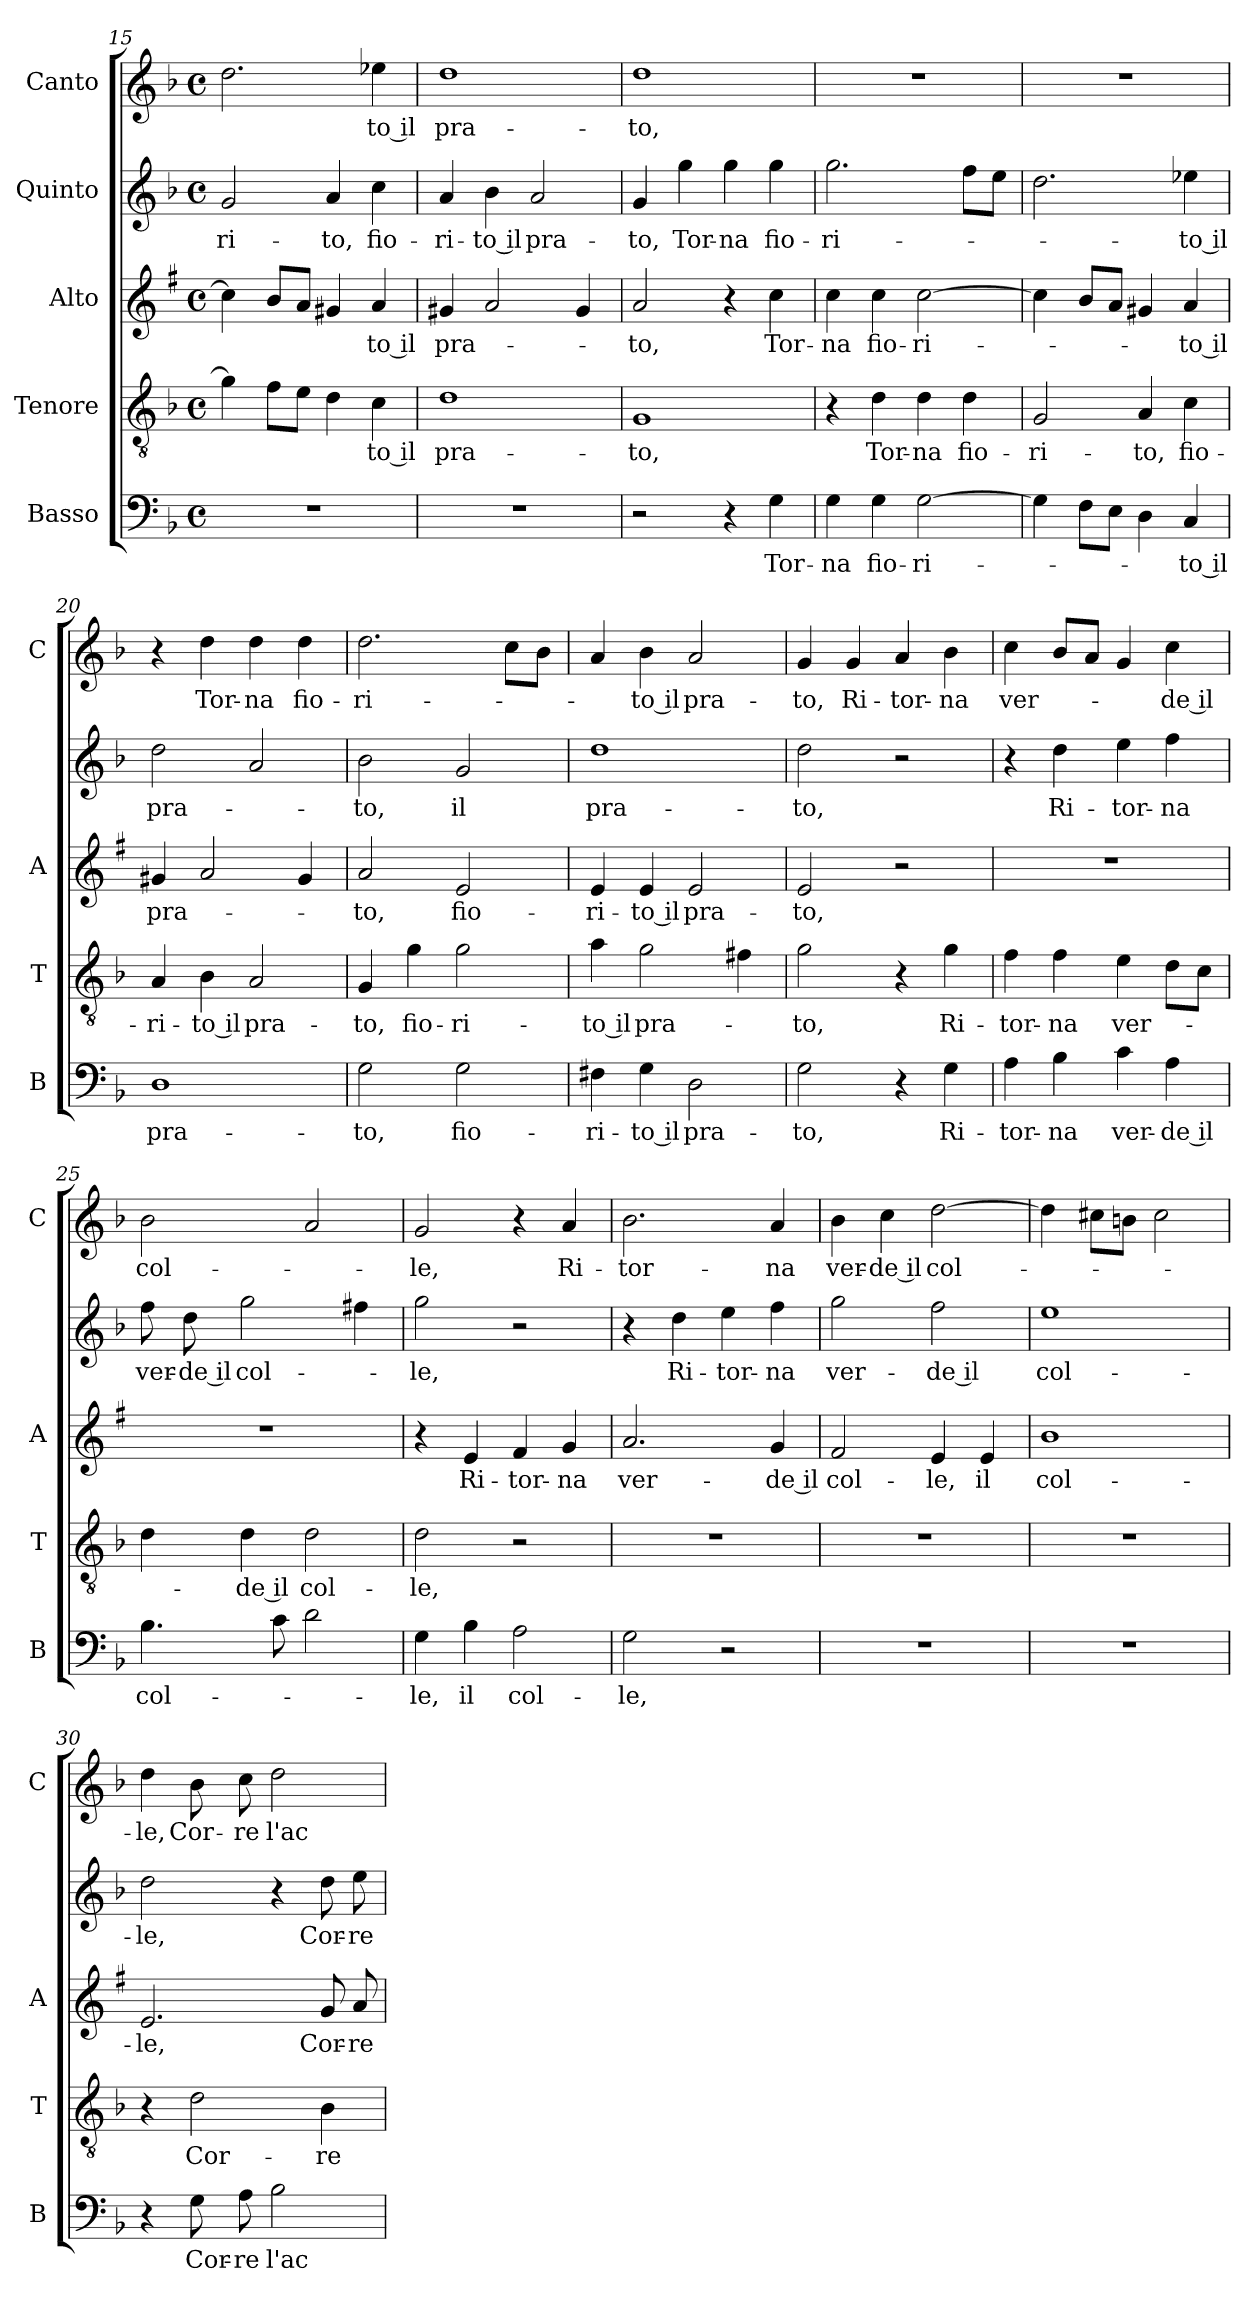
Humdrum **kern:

**kern	**text	**kern	**text	**kern	**text	**kern	**text	**kern	**text
*part5	*part5	*part4	*part4	*part3	*part3	*part2	*part2	*part1	*part1
*staff5	*staff5	*staff4	*staff4	*staff3	*staff3	*staff2	*staff2	*staff1	*staff1
*I"Basso	*	*I"Tenore	*	*I"Alto	*	*I"Quinto	*	*I"Canto	*
*I'B	*	*I'T	*	*I'A	*	*	*	*I'C	*
*clefF4	*	*clefGv2	*	*clefG2	*	*clefG2	*	*clefG2	*
*	*	*	*	*ITrd1c2	*	*	*	*	*
*k[b-]	*	*k[b-]	*	*k[b-]	*	*k[b-]	*	*k[b-]	*
*F:	*	*F:	*	*F:	*	*F:	*	*F:	*
*M4/4	*	*M4/4	*	*M4/4	*	*M4/4	*	*M4/4	*
*met(c)	*	*met(c)	*	*met(c)	*	*met(c)	*	*met(c)	*
=15	=15	=15	=15	=15	=15	=15	=15	=15	=15
!	!	!	!	!	!	!	!LO:LY:b	!	!
1r	.	4g\]	.	4b-\]	.	2g/	-ri-	2.dd\	.
.	.	8f\L	.	8a/L	.	.	.	.	.
.	.	8e\J	.	8g/J	.	.	.	.	.
!	!	!	!	!	!	!	!LO:LY:b	!	!
.	.	4d\	.	4f#X/	.	4a/	-to,	.	.
!	!	!	!LO:LY:b	!	!LO:LY:b	!	!LO:LY:b	!	!LO:LY:b
.	.	4c\	-to il	4g/	-to il	4cc\	fio-	4ee-X\	-to il
=16	=16	=16	=16	=16	=16	=16	=16	=16	=16
!	!	!	!LO:LY:b	!	!LO:LY:b	!	!LO:LY:b	!	!LO:LY:b
1r	.	1d	pra-	4f#X/	pra-	4a/	-ri-	1dd	pra-
!	!	!	!	!	!	!	!LO:LY:b	!	!
.	.	.	.	2g/	.	4b-\	-to il	.	.
!	!	!	!	!	!	!	!LO:LY:b	!	!
.	.	.	.	.	.	2a/	pra-	.	.
.	.	.	.	4f#/	.	.	.	.	.
=17	=17	=17	=17	=17	=17	=17	=17	=17	=17
!	!	!	!LO:LY:b	!	!LO:LY:b	!	!LO:LY:b	!	!LO:LY:b
2r	.	1G	-to,	2g/	-to,	4g/	-to,	1dd	-to,
!	!	!	!	!	!	!	!LO:LY:b	!	!
.	.	.	.	.	.	4gg\	Tor-	.	.
!	!	!	!	!	!	!	!LO:LY:b	!	!
4r	.	.	.	4r	.	4gg\	-na	.	.
!	!LO:LY:b	!	!	!	!LO:LY:b	!	!LO:LY:b	!	!
4G\	Tor-	.	.	4b-\	Tor-	4gg\	fio-	.	.
=18	=18	=18	=18	=18	=18	=18	=18	=18	=18
!	!LO:LY:b	!	!	!	!LO:LY:b	!	!LO:LY:b	!	!
4G\	-na	4r	.	4b-\	-na	2.gg\	-ri-	1r	.
!	!LO:LY:b	!	!LO:LY:b	!	!LO:LY:b	!	!	!	!
4G\	fio-	4d\	Tor-	4b-\	fio-	.	.	.	.
!	!LO:LY:b	!	!LO:LY:b	!	!LO:LY:b	!	!	!	!
[2G\	-ri-	4d\	-na	[2b-\	-ri-	.	.	.	.
!	!	!	!LO:LY:b	!	!	!	!	!	!
.	.	4d\	fio-	.	.	8ff\L	.	.	.
.	.	.	.	.	.	8ee\J	.	.	.
=19	=19	=19	=19	=19	=19	=19	=19	=19	=19
!	!	!	!LO:LY:b	!	!	!	!	!	!
4G\]	.	2G/	-ri-	4b-\]	.	2.dd\	.	1r	.
8F\L	.	.	.	8a/L	.	.	.	.	.
8E\J	.	.	.	8g/J	.	.	.	.	.
!	!	!	!LO:LY:b	!	!	!	!	!	!
4D\	.	4A/	-to,	4f#X/	.	.	.	.	.
!	!LO:LY:b	!	!LO:LY:b	!	!LO:LY:b	!	!LO:LY:b	!	!
4C/	-to il	4c\	fio-	4g/	-to il	4ee-X\	-to il	.	.
!!LO:PB:g=z
=20	=20	=20	=20	=20	=20	=20	=20	=20	=20
!	!LO:LY:b	!	!LO:LY:b	!	!LO:LY:b	!	!LO:LY:b	!	!
1D	pra-	4A/	-ri-	4f#X/	pra-	2dd\	pra-	4r	.
!	!	!	!LO:LY:b	!	!	!	!	!	!LO:LY:b
.	.	4B-\	-to il	2g/	.	.	.	4dd\	Tor-
!	!	!	!LO:LY:b	!	!	!	!	!	!LO:LY:b
.	.	2A/	pra-	.	.	2a/	.	4dd\	-na
!	!	!	!	!	!	!	!	!	!LO:LY:b
.	.	.	.	4f#/	.	.	.	4dd\	fio-
=21	=21	=21	=21	=21	=21	=21	=21	=21	=21
!	!LO:LY:b	!	!LO:LY:b	!	!LO:LY:b	!	!LO:LY:b	!	!LO:LY:b
2G\	-to,	4G/	-to,	2g/	-to,	2b-\	-to,	2.dd\	-ri-
!	!	!	!LO:LY:b	!	!	!	!	!	!
.	.	4g\	fio-	.	.	.	.	.	.
!	!LO:LY:b	!	!LO:LY:b	!	!LO:LY:b	!	!LO:LY:b	!	!
2G\	fio-	2g\	-ri-	2d/	fio-	2g/	il	.	.
.	.	.	.	.	.	.	.	8cc\L	.
.	.	.	.	.	.	.	.	8b-\J	.
=22	=22	=22	=22	=22	=22	=22	=22	=22	=22
!	!LO:LY:b	!	!LO:LY:b	!	!LO:LY:b	!	!LO:LY:b	!	!
4F#X\	-ri-	4a\	-to il	4d/	-ri-	1dd	pra-	4a/	.
!	!LO:LY:b	!	!LO:LY:b	!	!LO:LY:b	!	!	!	!LO:LY:b
4G\	-to il	2g\	pra-	4d/	-to il	.	.	4b-\	-to il
!	!LO:LY:b	!	!	!	!LO:LY:b	!	!	!	!LO:LY:b
2D\	pra-	.	.	2d/	pra-	.	.	2a/	pra-
.	.	4f#X\	.	.	.	.	.	.	.
=23	=23	=23	=23	=23	=23	=23	=23	=23	=23
!	!LO:LY:b	!	!LO:LY:b	!	!LO:LY:b	!	!LO:LY:b	!	!LO:LY:b
2G\	-to,	2g\	-to,	2d/	-to,	2dd\	-to,	4g/	-to,
!	!	!	!	!	!	!	!	!	!LO:LY:b
.	.	.	.	.	.	.	.	4g/	Ri-
!	!	!	!	!	!	!	!	!	!LO:LY:b
4r	.	4r	.	2r	.	2r	.	4a/	-tor-
!	!LO:LY:b	!	!LO:LY:b	!	!	!	!	!	!LO:LY:b
4G\	Ri-	4g\	Ri-	.	.	.	.	4b-\	-na
=24	=24	=24	=24	=24	=24	=24	=24	=24	=24
!	!LO:LY:b	!	!LO:LY:b	!	!	!	!	!	!LO:LY:b
4A\	-tor-	4f\	-tor-	1r	.	4r	.	4cc\	ver-
!	!LO:LY:b	!	!LO:LY:b	!	!	!	!LO:LY:b	!	!
4B-\	-na	4f\	-na	.	.	4dd\	Ri-	8b-/L	.
.	.	.	.	.	.	.	.	8a/J	.
!	!LO:LY:b	!	!LO:LY:b	!	!	!	!LO:LY:b	!	!
4c\	ver-	4e\	ver-	.	.	4ee\	-tor-	4g/	.
!	!LO:LY:b	!	!	!	!	!	!LO:LY:b	!	!LO:LY:b
4A\	-de il	8d\L	.	.	.	4ff\	-na	4cc\	-de il
.	.	8c\J	.	.	.	.	.	.	.
=25	=25	=25	=25	=25	=25	=25	=25	=25	=25
!	!LO:LY:b	!	!	!	!	!	!LO:LY:b	!	!LO:LY:b
4.B-\	col-	4d\	.	1r	.	8ff\	ver-	2b-\	col-
!	!	!	!	!	!	!	!LO:LY:b	!	!
.	.	.	.	.	.	8dd\	-de il	.	.
!	!	!	!LO:LY:b	!	!	!	!LO:LY:b	!	!
.	.	4d\	-de il	.	.	2gg\	col-	.	.
8c\	.	.	.	.	.	.	.	.	.
!	!	!	!LO:LY:b	!	!	!	!	!	!
2d\	.	2d\	col-	.	.	.	.	2a/	.
.	.	.	.	.	.	4ff#X\	.	.	.
=26	=26	=26	=26	=26	=26	=26	=26	=26	=26
!	!LO:LY:b	!	!LO:LY:b	!	!	!	!LO:LY:b	!	!LO:LY:b
4G\	-le,	2d\	-le,	4r	.	2gg\	-le,	2g/	-le,
!	!LO:LY:b	!	!	!	!LO:LY:b	!	!	!	!
4B-\	il	.	.	4d/	Ri-	.	.	.	.
!	!LO:LY:b	!	!	!	!LO:LY:b	!	!	!	!
2A\	col-	2r	.	4e/	-tor-	2r	.	4r	.
!	!	!	!	!	!LO:LY:b	!	!	!	!LO:LY:b
.	.	.	.	4f/	-na	.	.	4a/	Ri-
!!LO:LB:g=z
=27	=27	=27	=27	=27	=27	=27	=27	=27	=27
!	!LO:LY:b	!	!	!	!LO:LY:b	!	!	!	!LO:LY:b
2G\	-le,	1r	.	2.g/	ver-	4r	.	2.b-\	-tor-
!	!	!	!	!	!	!	!LO:LY:b	!	!
.	.	.	.	.	.	4dd\	Ri-	.	.
!	!	!	!	!	!	!	!LO:LY:b	!	!
2r	.	.	.	.	.	4ee\	-tor-	.	.
!	!	!	!	!	!LO:LY:b	!	!LO:LY:b	!	!LO:LY:b
.	.	.	.	4f/	-de il	4ff\	-na	4a/	-na
=28	=28	=28	=28	=28	=28	=28	=28	=28	=28
!	!	!	!	!	!LO:LY:b	!	!LO:LY:b	!	!LO:LY:b
1r	.	1r	.	2e/	col-	2gg\	ver-	4b-\	ver-
!	!	!	!	!	!	!	!	!	!LO:LY:b
.	.	.	.	.	.	.	.	4cc\	-de il
!	!	!	!	!	!LO:LY:b	!	!LO:LY:b	!	!LO:LY:b
.	.	.	.	4d/	-le,	2ff\	-de il	[2dd\	col-
!	!	!	!	!	!LO:LY:b	!	!	!	!
.	.	.	.	4d/	il	.	.	.	.
=29	=29	=29	=29	=29	=29	=29	=29	=29	=29
!	!	!	!	!	!LO:LY:b	!	!LO:LY:b	!	!
1r	.	1r	.	1a	col-	1ee	col-	4dd\]	.
.	.	.	.	.	.	.	.	8cc#X\L	.
.	.	.	.	.	.	.	.	8bn\J	.
.	.	.	.	.	.	.	.	2cc#\	.
=30	=30	=30	=30	=30	=30	=30	=30	=30	=30
!	!	!	!	!	!LO:LY:b	!	!LO:LY:b	!	!LO:LY:b
4r	.	4r	.	2.d/	-le,	2dd\	-le,	4dd\	-le,
!	!LO:LY:b	!	!LO:LY:b	!	!	!	!	!	!LO:LY:b
8G\	Cor-	2d\	Cor-	.	.	.	.	8b-\	Cor-
!	!LO:LY:b	!	!	!	!	!	!	!	!LO:LY:b
8A\	-re	.	.	.	.	.	.	8cc\	-re
!	!LO:LY:b	!	!	!	!	!	!	!	!LO:LY:b
2B-\	l'ac-	.	.	.	.	4r	.	2dd\	l'ac-
!	!	!	!LO:LY:b	!	!LO:LY:b	!	!LO:LY:b	!	!
.	.	4B-\	-re	8f/	Cor-	8dd\	Cor-	.	.
!	!	!	!	!	!LO:LY:b	!	!LO:LY:b	!	!
.	.	.	.	8g/	-re	8ee\	-re	.	.
=	=	=	=	=	=	=	=	=	=
*-	*-	*-	*-	*-	*-	*-	*-	*-	*-
